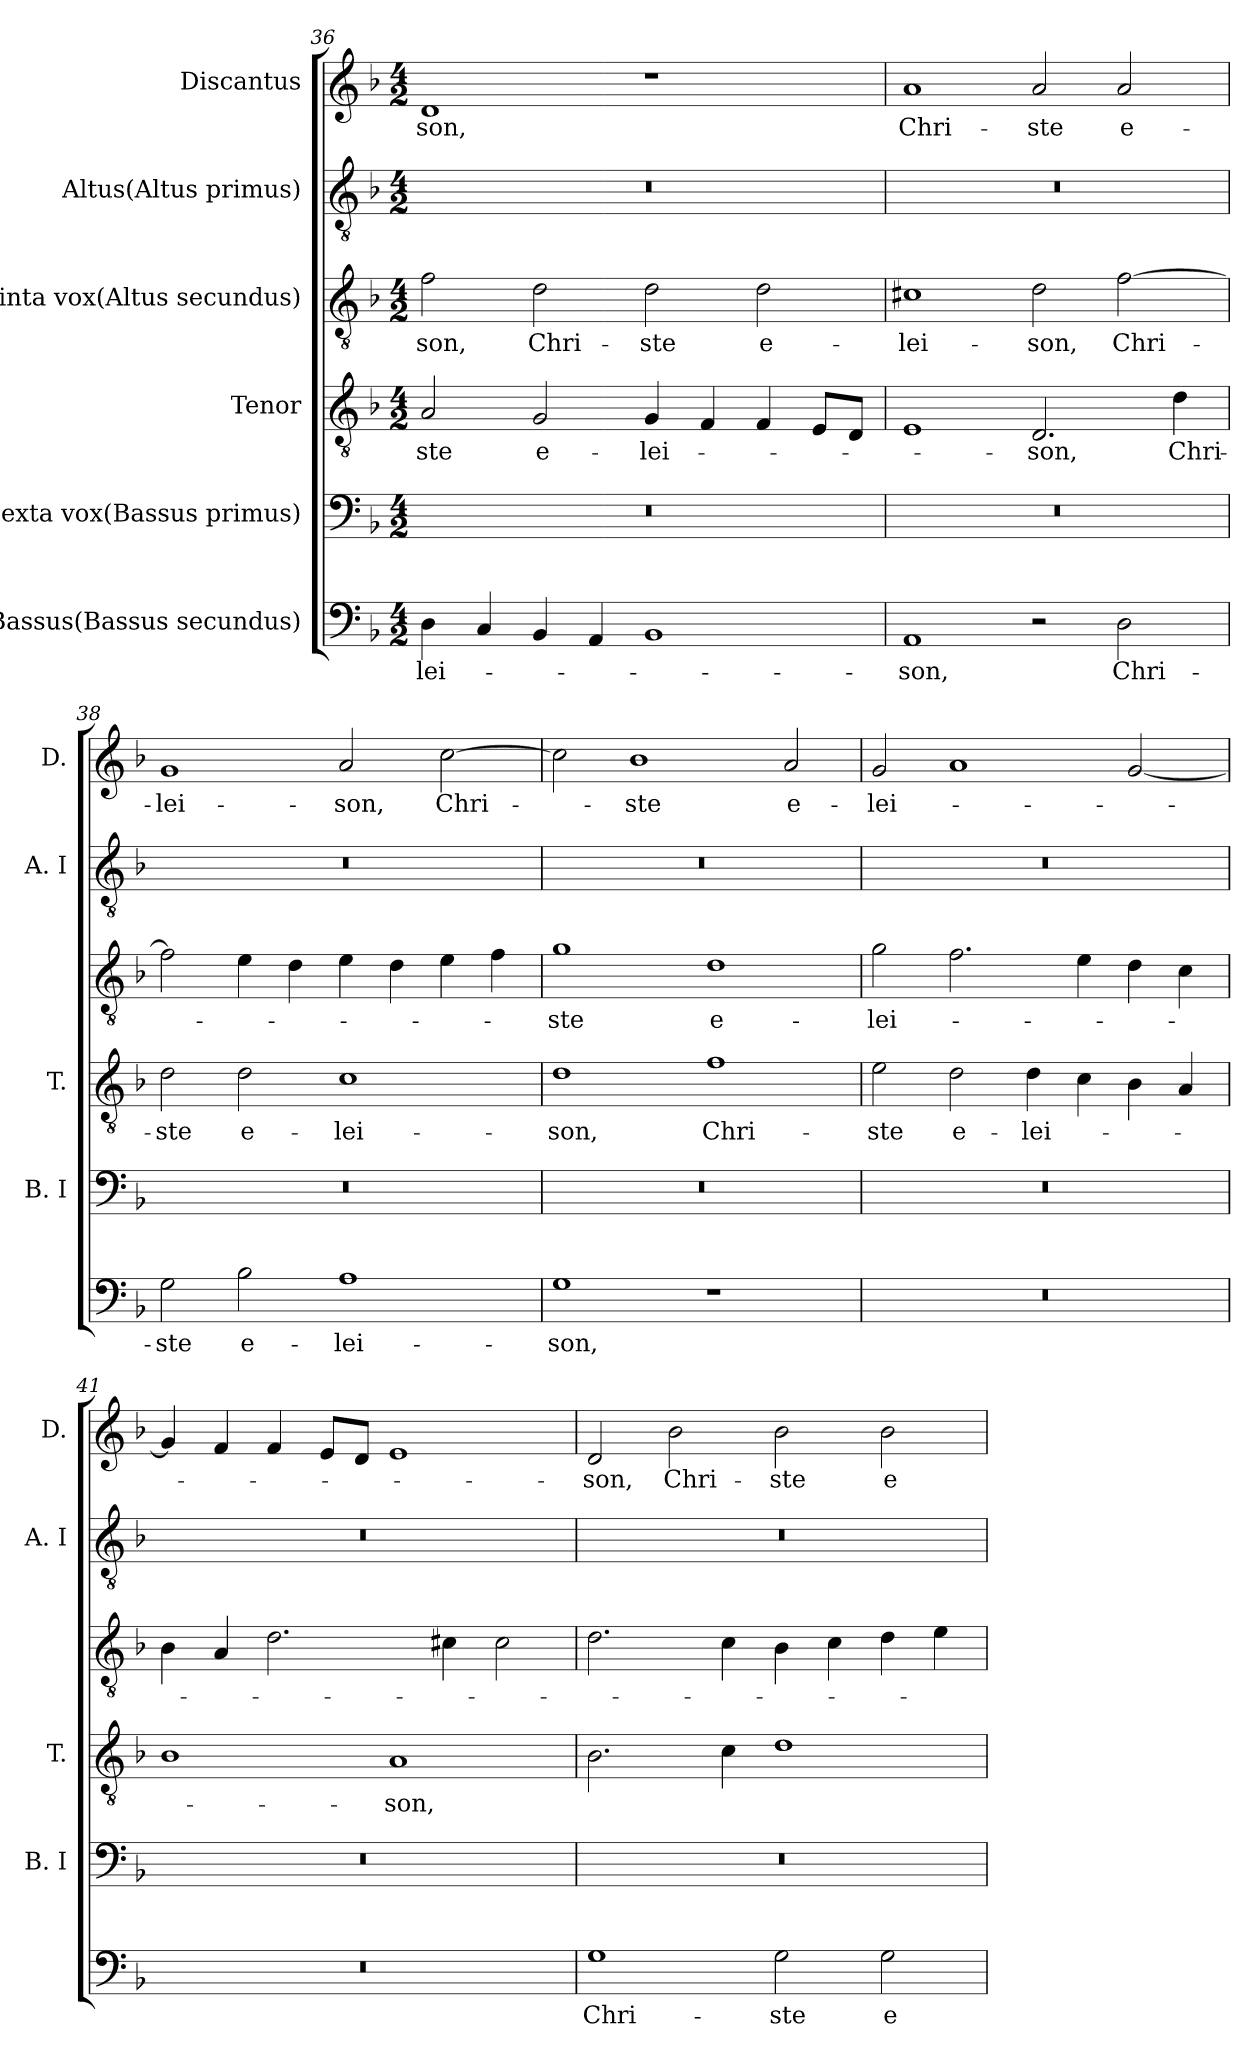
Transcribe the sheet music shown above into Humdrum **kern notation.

**kern	**text	**kern	**kern	**text	**kern	**text	**kern	**kern	**text
*part6	*part6	*part5	*part4	*part4	*part3	*part3	*part2	*part1	*part1
*staff6	*staff6	*staff5	*staff4	*staff4	*staff3	*staff3	*staff2	*staff1	*staff1
*I"Bassus(Bassus secundus)	*	*I"Sexta vox(Bassus primus)	*I"Tenor	*	*I"Quinta vox(Altus secundus)	*	*I"Altus(Altus primus)	*I"Discantus	*
*	*	*I'B. I	*I'T.	*	*	*	*I'A. I	*I'D.	*
!!LO:LB:g=z
*clefF4	*	*clefF4	*clefGv2	*	*clefGv2	*	*clefGv2	*clefG2	*
*	*	*	*ITrd7c12	*	*ITrd7c12	*	*ITrd7c12	*	*
*k[b-]	*	*k[b-]	*k[b-]	*	*k[b-]	*	*k[b-]	*k[b-]	*
*d:	*	*d:	*d:	*	*d:	*	*d:	*d:	*
*M4/2	*	*M4/2	*M4/2	*	*M4/2	*	*M4/2	*M4/2	*
=36	=36	=36	=36	=36	=36	=36	=36	=36	=36
!	!LO:LY:b	!LO:N:vis=1	!	!LO:LY:b	!	!LO:LY:b	!LO:N:vis=1	!	!LO:LY:b
4D\	-lei-	0r	2AA/	-ste	2F\	-son,	0r	1d	-son,
4C/	.	.	.	.	.	.	.	.	.
!	!	!	!	!LO:LY:b	!	!LO:LY:b	!	!	!
4BB-/	.	.	2GG/	e-	2D\	Chri-	.	.	.
4AA/	.	.	.	.	.	.	.	.	.
!	!	!	!	!LO:LY:b	!	!LO:LY:b	!	!	!
1BB-	.	.	4GG/	-lei-	2D\	-ste	.	1r	.
.	.	.	4FF/	.	.	.	.	.	.
!	!	!	!	!	!	!LO:LY:b	!	!	!
.	.	.	4FF/	.	2D\	e-	.	.	.
.	.	.	8EE/L	.	.	.	.	.	.
.	.	.	8DD/J	.	.	.	.	.	.
=37	=37	=37	=37	=37	=37	=37	=37	=37	=37
!	!LO:LY:b	!LO:N:vis=1	!	!	!	!LO:LY:b	!LO:N:vis=1	!	!LO:LY:b
1AA	-son,	0r	1EE	.	1C#X	-lei-	0r	1a	Chri-
!	!	!	!	!LO:LY:b	!	!LO:LY:b	!	!	!LO:LY:b
2r	.	.	2.DD/	-son,	2D\	-son,	.	2a/	-ste
!	!LO:LY:b	!	!	!	!	!LO:LY:b	!	!	!LO:LY:b
2D\	Chri-	.	.	.	[>2F\	Chri-	.	2a/	e-
!	!	!	!	!LO:LY:b	!	!	!	!	!
.	.	.	4D\	Chri-	.	.	.	.	.
=38	=38	=38	=38	=38	=38	=38	=38	=38	=38
!	!LO:LY:b	!LO:N:vis=1	!	!LO:LY:b	!	!	!LO:N:vis=1	!	!LO:LY:b
2G\	-ste	0r	2D\	-ste	2F\]	.	0r	1g	-lei-
!	!LO:LY:b	!	!	!LO:LY:b	!	!	!	!	!
2B-\	e-	.	2D\	e-	4E\	.	.	.	.
.	.	.	.	.	4D\	.	.	.	.
!	!LO:LY:b	!	!	!LO:LY:b	!	!	!	!	!LO:LY:b
1A	-lei-	.	1C	-lei-	4E\	.	.	2a/	-son,
.	.	.	.	.	4D\	.	.	.	.
!	!	!	!	!	!	!	!	!	!LO:LY:b
.	.	.	.	.	4E\	.	.	[>2cc\	Chri-
.	.	.	.	.	4F\	.	.	.	.
=39	=39	=39	=39	=39	=39	=39	=39	=39	=39
!	!LO:LY:b	!LO:N:vis=1	!	!LO:LY:b	!	!LO:LY:b	!LO:N:vis=1	!	!
1G	-son,	0r	1D	-son,	1G	-ste	0r	2cc\]	.
!	!	!	!	!	!	!	!	!	!LO:LY:b
.	.	.	.	.	.	.	.	1b-	-ste
!	!	!	!	!LO:LY:b	!	!LO:LY:b	!	!	!
1r	.	.	1F	Chri-	1D	e-	.	.	.
!	!	!	!	!	!	!	!	!	!LO:LY:b
.	.	.	.	.	.	.	.	2a/	e-
=40	=40	=40	=40	=40	=40	=40	=40	=40	=40
!LO:N:vis=1	!	!LO:N:vis=1	!	!LO:LY:b	!	!LO:LY:b	!LO:N:vis=1	!	!LO:LY:b
0r	.	0r	2E\	-ste	2G\	-lei-	0r	2g/	-lei-
!	!	!	!	!LO:LY:b	!	!	!	!	!
.	.	.	2D\	e-	2.F\	.	.	1a	.
!	!	!	!	!LO:LY:b	!	!	!	!	!
.	.	.	4D\	-lei-	.	.	.	.	.
.	.	.	4C\	.	4E\	.	.	.	.
.	.	.	4BB-\	.	4D\	.	.	[<2g/	.
.	.	.	4AA/	.	4C\	.	.	.	.
!!LO:LB:g=z
=41	=41	=41	=41	=41	=41	=41	=41	=41	=41
!LO:N:vis=1	!	!LO:N:vis=1	!	!	!	!	!LO:N:vis=1	!	!
0r	.	0r	1BB-	.	4BB-\	.	0r	4g/]	.
.	.	.	.	.	4AA/	.	.	4f/	.
.	.	.	.	.	2.D\	.	.	4f/	.
.	.	.	.	.	.	.	.	8e/L	.
.	.	.	.	.	.	.	.	8d/J	.
!	!	!	!	!LO:LY:b	!	!	!	!	!
.	.	.	1AA	-son,	.	.	.	1e	.
.	.	.	.	.	4C#X\	.	.	.	.
.	.	.	.	.	2C#\	.	.	.	.
=42	=42	=42	=42	=42	=42	=42	=42	=42	=42
!	!LO:LY:b	!LO:N:vis=1	!	!	!	!	!LO:N:vis=1	!	!LO:LY:b
1G	Chri-	0r	2.BB-\	.	2.D\	.	0r	2d/	-son,
!	!	!	!	!	!	!	!	!	!LO:LY:b
.	.	.	.	.	.	.	.	2b-\	Chri-
.	.	.	4C\	.	4C\	.	.	.	.
!	!LO:LY:b	!	!	!	!	!	!	!	!LO:LY:b
2G\	-ste	.	1D	.	4BB-\	.	.	2b-\	-ste
.	.	.	.	.	4C\	.	.	.	.
!	!LO:LY:b	!	!	!	!	!	!	!	!LO:LY:b
2G\	e-	.	.	.	4D\	.	.	2b-\	e-
.	.	.	.	.	4E\	.	.	.	.
=	=	=	=	=	=	=	=	=	=
*-	*-	*-	*-	*-	*-	*-	*-	*-	*-
